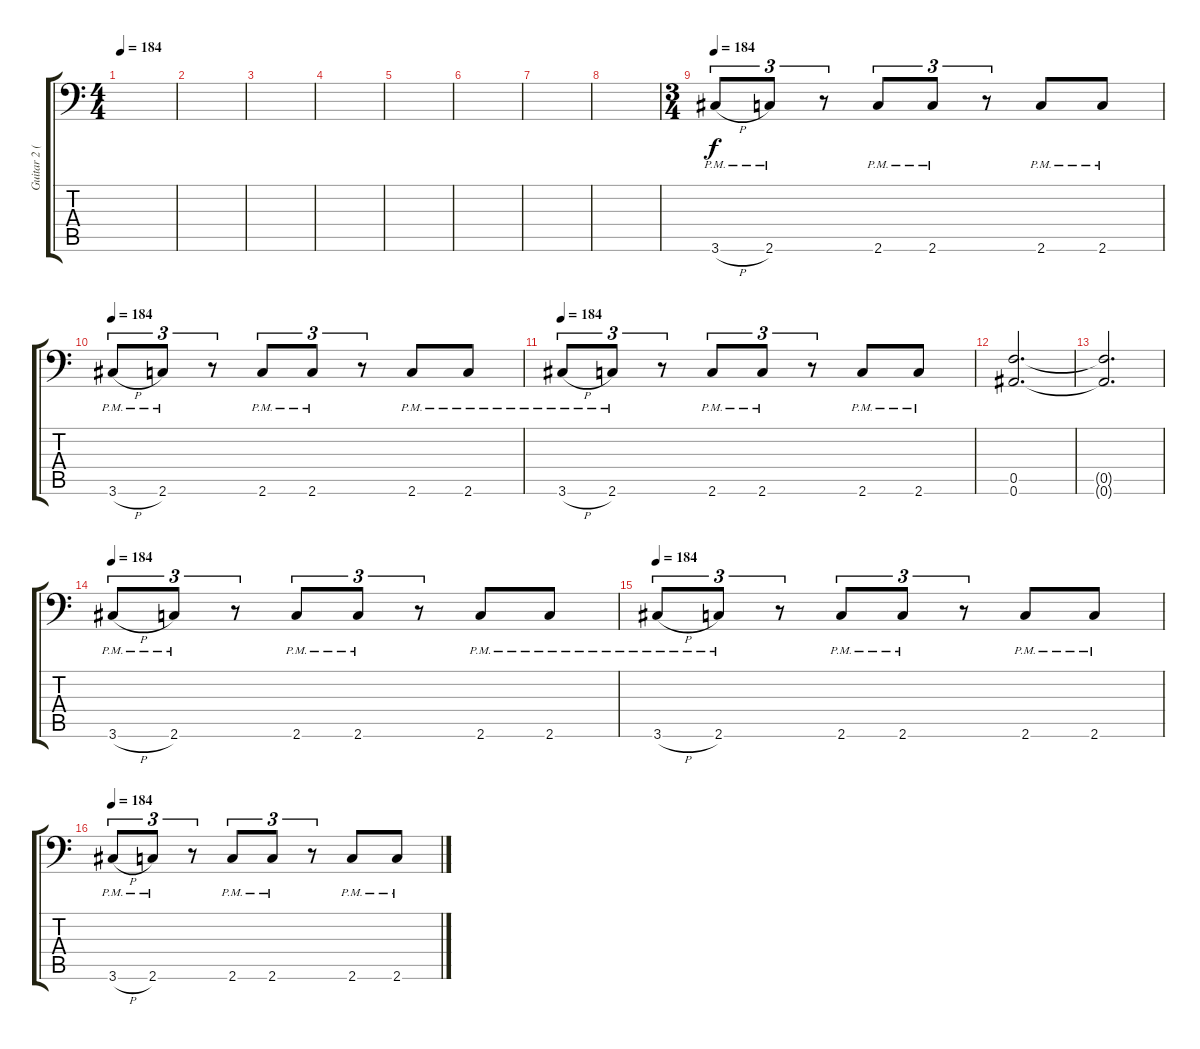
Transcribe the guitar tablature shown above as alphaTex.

\track ("Guitar 2 (Right Guitar)" "Guitar 2 (") {instrument distortionguitar}
\staff {score tabs}
\tuning (C4 G3 Eb3 Bb2 F2 Bb1) {hide}
\ts (4 4)
\tempo 184
\clef f4
\ks c
|
|
|
|
|
|
|
|
\ts (3 4)
\tempo 184
3.6{h pm}.8{tu (3 2)} 2.6{pm}.8{tu (3 2)} r.8{tu (3 2)} 2.6{pm}.8{tu (3 2)} 2.6{pm}.8{tu (3 2)} r.8{tu (3 2)} 2.6{pm}.8 2.6{pm}.8 |
\tempo 184
3.6{h pm}.8{tu (3 2)} 2.6{pm}.8{tu (3 2)} r.8{tu (3 2)} 2.6{pm}.8{tu (3 2)} 2.6{pm}.8{tu (3 2)} r.8{tu (3 2)} 2.6{pm}.8 2.6{pm}.8 |
\tempo 184
3.6{h pm}.8{tu (3 2)} 2.6{pm}.8{tu (3 2)} r.8{tu (3 2)} 2.6{pm}.8{tu (3 2)} 2.6{pm}.8{tu (3 2)} r.8{tu (3 2)} 2.6{pm}.8 2.6{pm}.8 |
(0.5 0.6).2{d} |
(0.5{t} 0.6{t}).2{d} |
\tempo 184
3.6{h pm}.8{tu (3 2)} 2.6{pm}.8{tu (3 2)} r.8{tu (3 2)} 2.6{pm}.8{tu (3 2)} 2.6{pm}.8{tu (3 2)} r.8{tu (3 2)} 2.6{pm}.8 2.6{pm}.8 |
\tempo 184
3.6{h pm}.8{tu (3 2)} 2.6{pm}.8{tu (3 2)} r.8{tu (3 2)} 2.6{pm}.8{tu (3 2)} 2.6{pm}.8{tu (3 2)} r.8{tu (3 2)} 2.6{pm}.8 2.6{pm}.8 |
\tempo 184
3.6{h pm}.8{tu (3 2)} 2.6{pm}.8{tu (3 2)} r.8{tu (3 2)} 2.6{pm}.8{tu (3 2)} 2.6{pm}.8{tu (3 2)} r.8{tu (3 2)} 2.6{pm}.8 2.6{pm}.8
